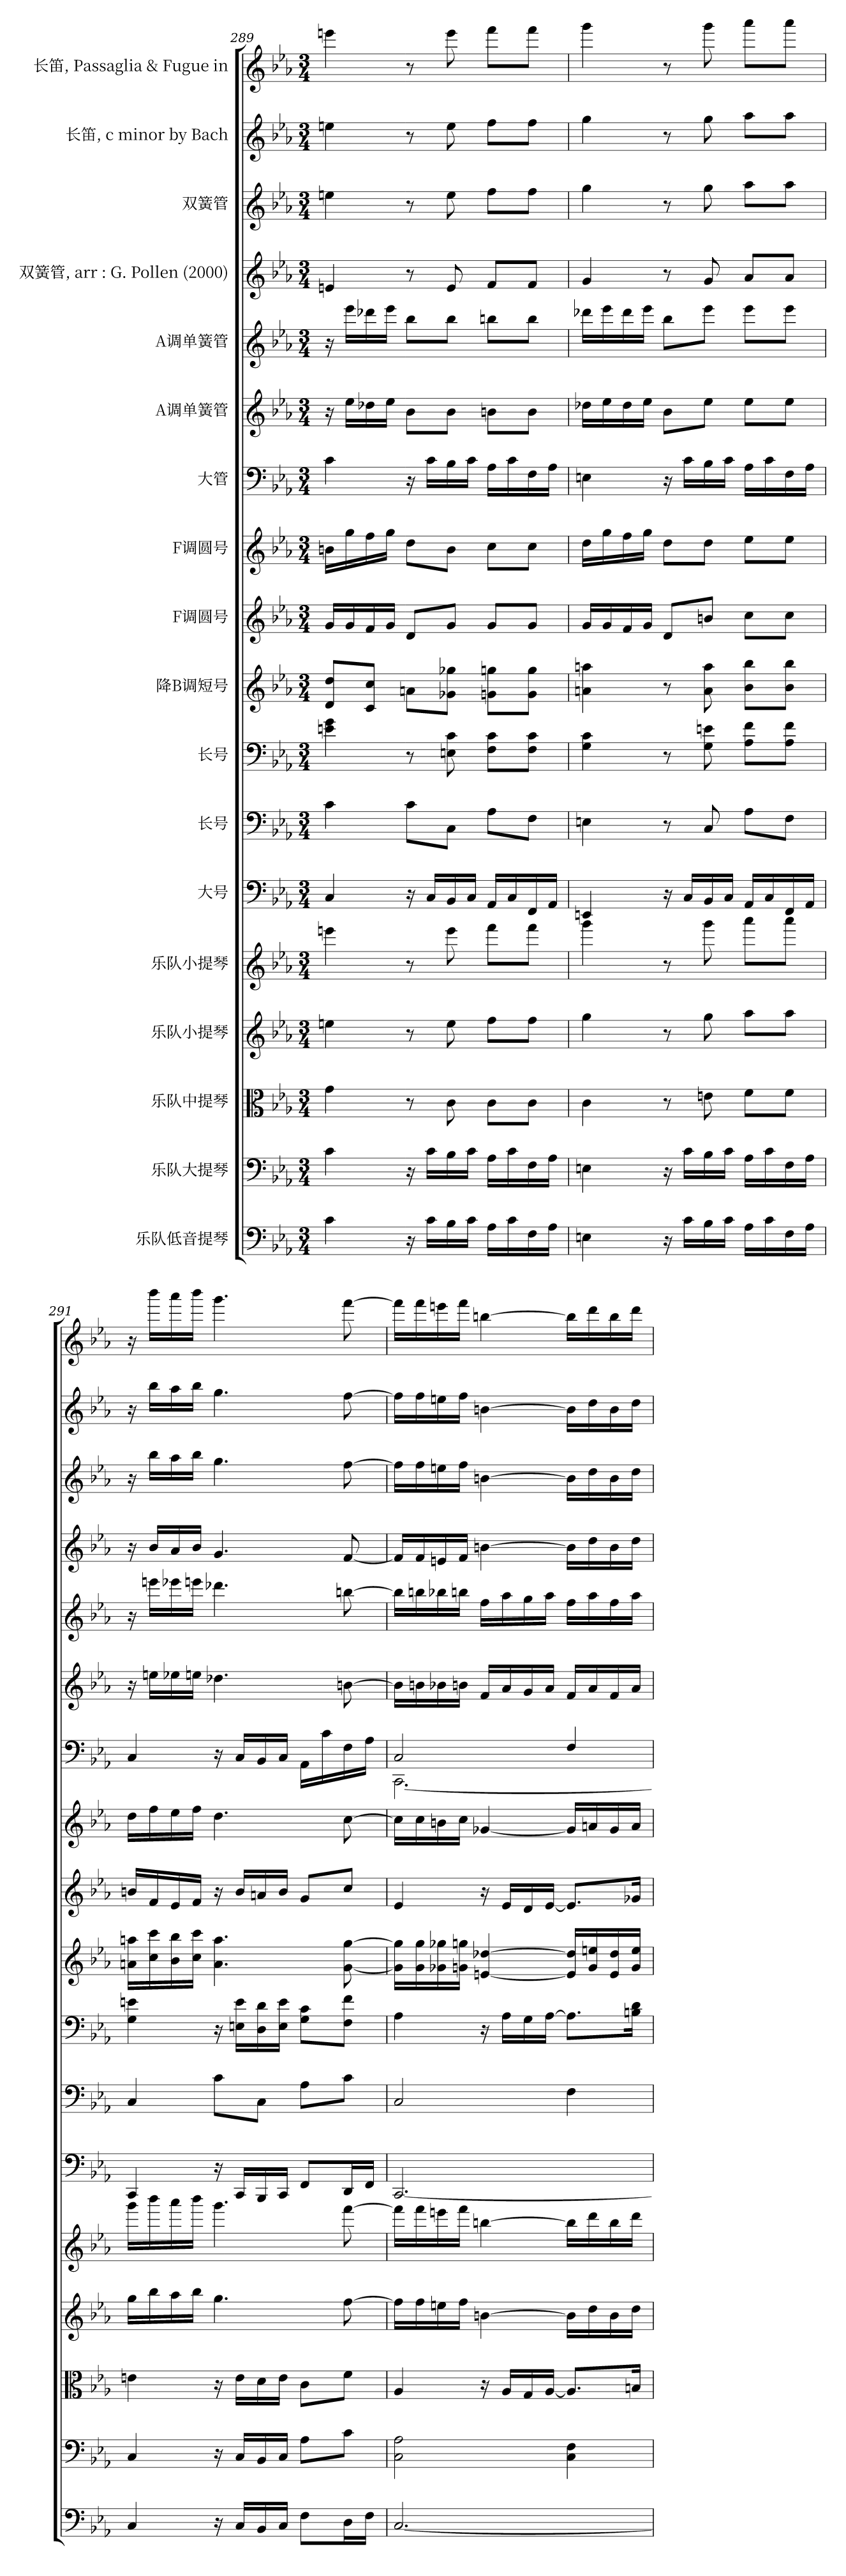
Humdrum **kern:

**kern	**kern	**kern	**kern	**kern	**kern	**kern	**kern	**kern	**kern	**kern	**kern	**kern	**kern	**kern	**kern	**kern	**kern
*part18	*part17	*part16	*part15	*part14	*part13	*part12	*part11	*part10	*part9	*part8	*part7	*part6	*part5	*part4	*part3	*part2	*part1
*staff18	*staff17	*staff16	*staff15	*staff14	*staff13	*staff12	*staff11	*staff10	*staff9	*staff8	*staff7	*staff6	*staff5	*staff4	*staff3	*staff2	*staff1
*I"乐队低音提琴	*I"乐队大提琴	*I"乐队中提琴	*I"乐队小提琴	*I"乐队小提琴	*I"大号	*I"长号	*I"长号	*I"降B调短号	*I"F调圆号	*I"F调圆号	*I"大管	*I"A调单簧管	*I"A调单簧管	*I"双簧管, arr :  G. Pollen (2000)	*I"双簧管	*I"长笛, c minor by Bach	*I"长笛, Passaglia &amp; Fugue in
*clefF4	*clefF4	*clefC3	*clefG2	*clefG2	*clefF4	*clefF4	*clefF4	*clefG2	*clefG2	*clefG2	*clefF4	*clefG2	*clefG2	*clefG2	*clefG2	*clefG2	*clefG2
*ITrd7c12	*	*	*	*	*	*	*	*ITrd1c2	*ITrd4c7	*ITrd4c7	*	*ITrd2c3	*ITrd2c3	*	*	*	*
*k[b-e-a-]	*k[b-e-a-]	*k[b-e-a-]	*k[b-e-a-]	*k[b-e-a-]	*k[b-e-a-]	*k[b-e-a-]	*k[b-e-a-]	*k[b-e-a-d-g-]	*k[b-e-a-d-]	*k[b-e-a-d-]	*k[b-e-a-]	*k[]	*k[]	*k[b-e-a-]	*k[b-e-a-]	*k[b-e-a-]	*k[b-e-a-]
*M3/4	*M3/4	*M3/4	*M3/4	*M3/4	*M3/4	*M3/4	*M3/4	*M3/4	*M3/4	*M3/4	*M3/4	*M3/4	*M3/4	*M3/4	*M3/4	*M3/4	*M3/4
*MM38	*MM38	*MM38	*MM38	*MM38	*MM38	*MM38	*MM38	*MM38	*MM38	*MM38	*MM38	*MM38	*MM38	*MM38	*MM38	*MM38	*MM38
=289	=289	=289	=289	=289	=289	=289	=289	=289	=289	=289	=289	=289	=289	=289	=289	=289	=289
4C\	4c\	4g\	4een\	4eeen\	4C/	4c\	4en\ 4g\	8c/ 8cc/L	16c/LL	16en\LL	4c\	16r	16r	4en/	4een\	4een\	4eeen\
.	.	.	.	.	.	.	.	.	16c/	16cc\	.	16cc\LL	16ccc\LL	.	.	.	.
.	.	.	.	.	.	.	.	8B-/ 8b-/J	16B-/	16b-\	.	16b-X\	16bb-X\	.	.	.	.
.	.	.	.	.	.	.	.	.	16c/JJ	16cc\JJ	.	16cc\JJ	16ccc\JJ	.	.	.	.
16r	16r	8r	8r	8r	16r	8c\L	8r	8gn\L	8G/L	8g\L	16r	8g\L	8gg\L	8r	8r	8r	8r
16C\LL	16c\LL	.	.	.	16C/LL	.	.	.	.	.	16c\LL	.	.	.	.	.	.
16BB-\	16B-\	8c\	8ee\	8eee\	16BB-/	8C\J	8En\ 8c\	8f-X\ 8ff-X\J	8c/J	8e\J	16B-\	8g\J	8gg\J	8e/	8ee\	8ee\	8eee\
16C\JJ	16c\JJ	.	.	.	16C/JJ	.	.	.	.	.	16c\JJ	.	.	.	.	.	.
*	*	*	*	*	*	*	*	*	*	*	*	*	*	*	*	*	*MM36
16AA-\LL	16A-\LL	8c\L	8ff\L	8fff\L	16AA-/LL	8A-\L	8F\ 8c\L	8fn\ 8ffn\L	8c/L	8f\L	16A-\LL	8g#X\L	8gg#X\L	8f/L	8ff\L	8ff\L	8fff\L
16C\	16c\	.	.	.	16C/	.	.	.	.	.	16c\	.	.	.	.	.	.
16FF\	16F\	8c\J	8ff\J	8fff\J	16FF/	8F\J	8F\ 8c\J	8f\ 8ff\J	8c/J	8f\J	16F\	8g#\J	8gg#\J	8f/J	8ff\J	8ff\J	8fff\J
16AA-\JJ	16A-\JJ	.	.	.	16AA-/JJ	.	.	.	.	.	16A-\JJ	.	.	.	.	.	.
!!LO:PB:g=z
=290	=290	=290	=290	=290	=290	=290	=290	=290	=290	=290	=290	=290	=290	=290	=290	=290	=290
*	*	*	*	*	*	*	*	*	*	*	*	*	*	*	*	*	*MM34
4EEn\	4En\	4c\	4gg\	4ggg\	4EEn/	4En\	4G\ 4c\	4gn\ 4ggn\	16c/LL	16g\LL	4En\	16b-X\LL	16bb-X\LL	4g/	4gg\	4gg\	4ggg\
.	.	.	.	.	.	.	.	.	16c/	16cc\	.	16cc\	16ccc\	.	.	.	.
.	.	.	.	.	.	.	.	.	16B-/	16b-\	.	16b-\	16bb-\	.	.	.	.
.	.	.	.	.	.	.	.	.	16c/JJ	16cc\JJ	.	16cc\JJ	16ccc\JJ	.	.	.	.
16r	16r	8r	8r	8r	16r	8r	8r	8r	8G/L	8g\L	16r	8g\L	8gg\L	8r	8r	8r	8r
16C\LL	16c\LL	.	.	.	16C/LL	.	.	.	.	.	16c\LL	.	.	.	.	.	.
16BB-\	16B-\	8en\	8gg\	8ggg\	16BB-/	8C/	8G\ 8en\	8g\ 8gg\	8en/J	8g\J	16B-\	8cc\J	8ccc\J	8g/	8gg\	8gg\	8ggg\
16C\JJ	16c\JJ	.	.	.	16C/JJ	.	.	.	.	.	16c\JJ	.	.	.	.	.	.
*	*	*	*	*	*	*	*	*	*	*	*	*	*	*	*	*	*MM32
16AA-\LL	16A-\LL	8f\L	8aa-\L	8aaa-\L	16AA-/LL	8A-\L	8A-\ 8f\L	8a-\ 8aa-\L	8f\L	8a-\L	16A-\LL	8cc\L	8ccc\L	8a-/L	8aa-\L	8aa-\L	8aaa-\L
16C\	16c\	.	.	.	16C/	.	.	.	.	.	16c\	.	.	.	.	.	.
16FF\	16F\	8f\J	8aa-\J	8aaa-\J	16FF/	8F\J	8A-\ 8f\J	8a-\ 8aa-\J	8f\J	8a-\J	16F\	8cc\J	8ccc\J	8a-/J	8aa-\J	8aa-\J	8aaa-\J
16AA-\JJ	16A-\JJ	.	.	.	16AA-/JJ	.	.	.	.	.	16A-\JJ	.	.	.	.	.	.
=291	=291	=291	=291	=291	=291	=291	=291	=291	=291	=291	=291	=291	=291	=291	=291	=291	=291
*	*	*	*	*	*	*	*	*	*	*	*	*	*	*	*	*	*MM30
4CC/	4C/	4en\	16gg\LL	16ggg\LL	4CC/	4C/	4G\ 4en\	16gn\ 16ggn\LL	16en/LL	16g\LL	4C/	16r	16r	16r	16r	16r	16r
.	.	.	16bb-\	16bbb-\	.	.	.	16b-\ 16bb-\	16B-/	16b-\	.	16cc#X\LL	16ccc#X\LL	16b-/LL	16bb-\LL	16bb-\LL	16bbb-\LL
.	.	.	16aa-\	16aaa-\	.	.	.	16a-\ 16aa-\	16A-/	16a-\	.	16ccn\	16cccn\	16a-/	16aa-\	16aa-\	16aaa-\
.	.	.	16bb-\JJ	16bbb-\JJ	.	.	.	16b-\ 16bb-\JJ	16B-/JJ	16b-\JJ	.	16cc#X\JJ	16ccc#X\JJ	16b-/JJ	16bb-\JJ	16bb-\JJ	16bbb-\JJ
16r	16r	16r	4.gg\	4.ggg\	16r	8c\L	16r	4.g\ 4.gg\	16r	4.g\	16r	4.b-X\	4.bb-X\	4.g/	4.gg\	4.gg\	4.ggg\
16CC/LL	16C/LL	16e\LL	.	.	16CC/LL	.	16En\ 16e\LL	.	16e/LL	.	16C/LL	.	.	.	.	.	.
16BBB-/	16BB-/	16d\	.	.	16BBB-/	8C\J	16D\ 16d\	.	16dn/	.	16BB-/	.	.	.	.	.	.
16CC/JJ	16C/JJ	16e\JJ	.	.	16CC/JJ	.	16E\ 16e\JJ	.	16e/JJ	.	16C/JJ	.	.	.	.	.	.
8FF\L	8A-\L	8c\L	.	.	8FF/L	8A-\L	8G\ 8c\L	.	8c/L	.	16AA-\LL	.	.	.	.	.	.
.	.	.	.	.	.	.	.	.	.	.	16c\	.	.	.	.	.	.
16DD\L	8c\J	8f\J	[8ff\	[8fff\	16DD/L	8c\J	8F\ 8f\J	[8f\ [8ff\	8f/J	[8f\	16F\	[8g#X\	[8gg#X\	[8f/	[8ff\	[8ff\	[8fff\
16FF\JJ	.	.	.	.	16FF/JJ	.	.	.	.	.	16A-\JJ	.	.	.	.	.	.
!!LO:PB:g=z
=292	=292	=292	=292	=292	=292	=292	=292	=292	=292	=292	=292	=292	=292	=292	=292	=292	=292
*	*	*	*	*	*	*	*	*	*	*	*	*	*	*	*	*	*MM26
*	*	*	*	*	*	*	*	*	*	*	*^	*	*	*	*	*	*
[2.CC/	2C\ 2A-\	4A-/	16ff\LL]	16fff\LL]	[2.CC/	2C/	4A-\	16f\] 16ff\]LL	4A-/	16f\LL]	2C/	[2.CC\	16g#\LL]	16gg#\LL]	16f/LL]	16ff\LL]	16ff\LL]	16fff\LL]
.	.	.	16ff\	16fff\	.	.	.	16f\ 16ff\	.	16f\	.	.	16g#X\	16gg#X\	16f/	16ff\	16ff\	16fff\
.	.	.	16een\	16eeen\	.	.	.	16f-X\ 16ff-X\	.	16en\	.	.	16gn\	16ggn\	16en/	16een\	16een\	16eeen\
.	.	.	16ff\JJ	16fff\JJ	.	.	.	16fn\ 16ffn\JJ	.	16f\JJ	.	.	16g#X\JJ	16gg#X\JJ	16f/JJ	16ff\JJ	16ff\JJ	16fff\JJ
.	.	16r	[4bn\	[4bbn\	.	.	16r	[4dn/ [4cc-X/	16r	[4c-X/	.	.	16d/LL	16dd\LL	[4bn\	[4bn\	[4bn\	[4bbn\
.	.	16A-/LL	.	.	.	.	16A-\LL	.	16A-/LL	.	.	.	16f/	16ff\	.	.	.	.
.	.	16G/	.	.	.	.	16G\	.	16G/	.	.	.	16e/	16ee\	.	.	.	.
.	.	[16A-/JJ	.	.	.	.	[16A-\JJ	.	[16A-/JJ	.	.	.	16f/JJ	16ff\JJ	.	.	.	.
*	*	*	*	*	*	*	*	*	*	*	*	*	*	*	*	*	*	*MM24
.	4C\ 4F\	8.A-/L]	16b\LL]	16bb\LL]	.	4F\	8.A-\L]	16d/] 16cc-/]LL	8.A-/L]	16c-/LL]	4F/	.	16d/LL	16dd\LL	16b\LL]	16b\LL]	16b\LL]	16bb\LL]
.	.	.	16dd\	16ddd\	.	.	.	16f/ 16ddn/	.	16dn/	.	.	16f/	16ff\	16dd\	16dd\	16dd\	16ddd\
.	.	.	16b\	16bb\	.	.	.	16d/ 16cc-/	.	16c-/	.	.	16d/	16dd\	16b\	16b\	16b\	16bb\
.	.	16Bn/Jk	16dd\JJ	16ddd\JJ	.	.	16Bn\ 16d\Jk	16f/ 16dd/JJ	16c-X/Jk	16d/JJ	.	.	16f/JJ	16ff\JJ	16dd\JJ	16dd\JJ	16dd\JJ	16ddd\JJ
*	*	*	*	*	*	*	*	*	*	*	*v	*v	*	*	*	*	*	*
=	=	=	=	=	=	=	=	=	=	=	=	=	=	=	=	=	=
*-	*-	*-	*-	*-	*-	*-	*-	*-	*-	*-	*-	*-	*-	*-	*-	*-	*-
